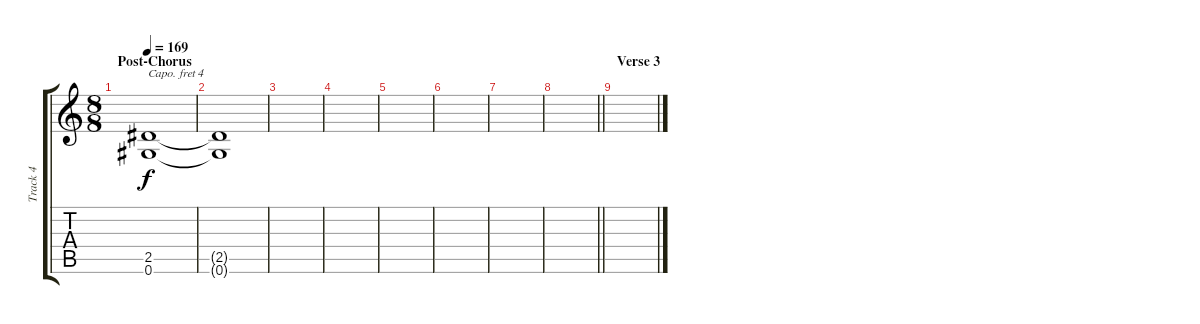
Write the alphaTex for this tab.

\track ("Track 4" "Track 4") {instrument overdrivenguitar}
\staff {score tabs}
\capo 4
\tuning (E4 B3 G3 D3 A2 E2) {hide}
\ts (8 8)
\section ("" "Post-Chorus")
\tempo 169
\clef g2
\ks c
(2.5 0.6).1{dy f} |
(2.5{t} 0.6{t}).1 |
|
|
|
|
|
\barLineRight lightlight
|
\section ("" "Verse 3")
